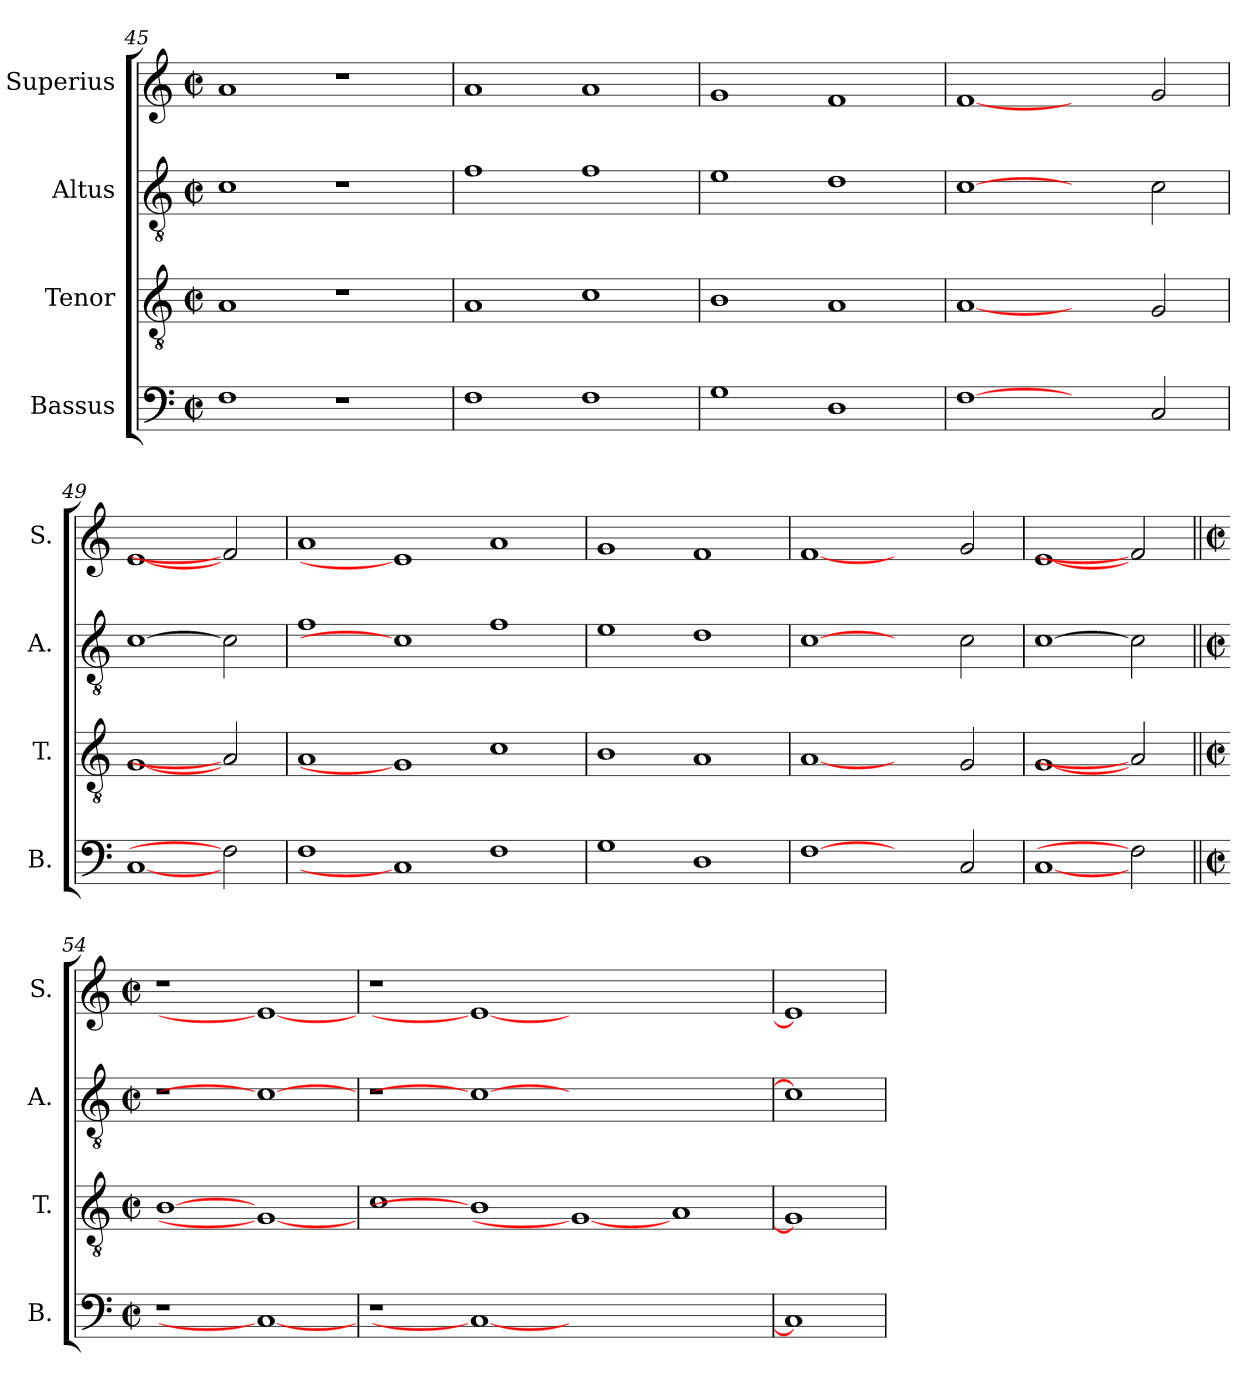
**kern	**kern	**kern	**kern
*part4	*part3	*part2	*part1
*staff4	*staff3	*staff2	*staff1
*I"Bassus	*I"Tenor	*I"Altus	*I"Superius
*I'B.	*I'T.	*I'A.	*I'S.
*clefF4	*clefGv2	*clefGv2	*clefG2
*	*ITrd7c12	*ITrd7c12	*
*k[]	*k[]	*k[]	*k[]
*C:	*C:	*C:	*C:
*M2/2	*M2/2	*M2/2	*M2/2
*met(c|)	*met(c|)	*met(c|)	*met(c|)
=45	=45	=45	=45
1Fi	1AAi	1Ci	1ai
1r	1r	1r	1r
=46	=46	=46	=46
1Fi	1AAi	1Fi	1ai
1Fi	1Ci	1Fi	1ai
!!LO:LB:g=z
=47	=47	=47	=47
1Gi	1BBi	1Ei	1gi
1Di	1AAi	1Di	1fi
=48	=48	=48	=48
[1Fi	[1AAi	[1Ci	[1fi
2ryy	2ryy	2ryy	2ryy
2Ci/	2GGi/	2Ci\	2gi/
=49	=49	=49	=49
[1Ci	[1GGi	[1Ci	[1ei
2Fi]	2AAi]	2Ci]	2fi]
=50	=50	=50	=50
1Fi	1AAi	1Fi	1ai
1Ci]	1GGi]	1Ci]	1ei]
1Fi	1Ci	1Fi	1ai
=51	=51	=51	=51
1Gi	1BBi	1Ei	1gi
1Di	1AAi	1Di	1fi
=52	=52	=52	=52
[1Fi	[1AAi	[1Ci	[1fi
2ryy	2ryy	2ryy	2ryy
2Ci/	2GGi/	2Ci\	2gi/
=53	=53	=53	=53
[1Ci	[1GGi	[1Ci	[1ei
2Fi]	2AAi]	2Ci]	2fi]
!!LO:PB:g=z
=54||	=54||	=54||	=54||
*M2/2	*M2/2	*M2/2	*M2/2
*met(c|)	*met(c|)	*met(c|)	*met(c|)
!LO:N:vis=1	!	!LO:N:vis=1	!LO:N:vis=1
1r	[1BBi	1r	1r
1Ci_	1GGi_	1Ci_	1ei_
=55	=55	=55	=55
!LO:N:vis=1	!	!LO:N:vis=1	!LO:N:vis=1
1r	1Ci	1r	1r
1Ci_	1BBi]	1Ci_	1ei_
0ryy	1GGi_	0ryy	0ryy
.	1AAi	.	.
=56	=56	=56	=56
1Ci]	1GGi]	1Ci]	1ei]
=	=	=	=
*-	*-	*-	*-
